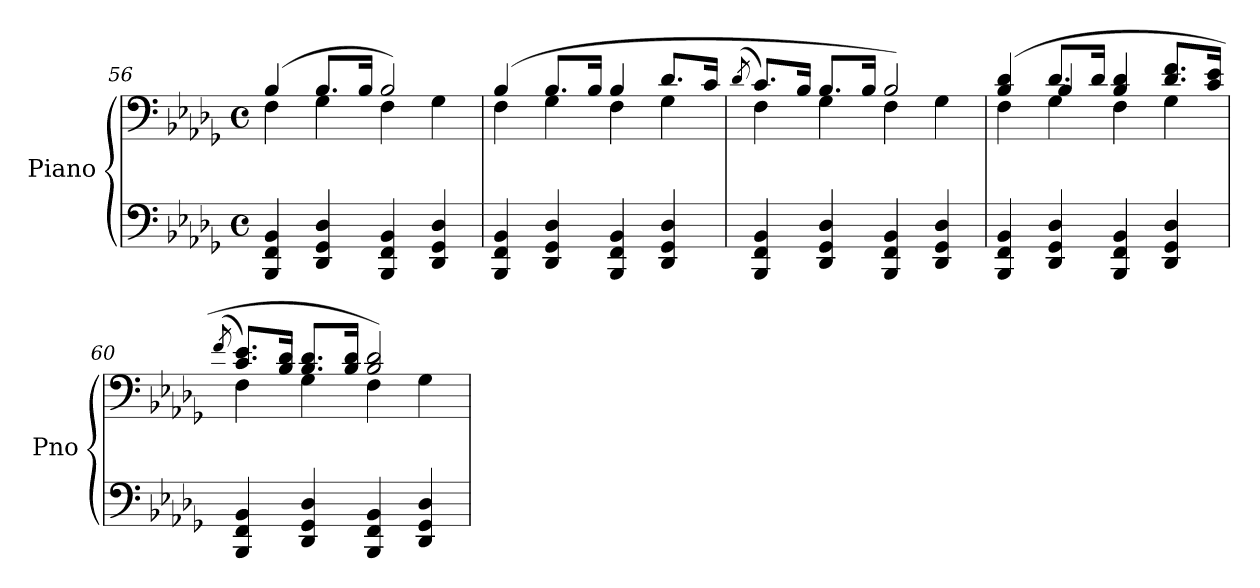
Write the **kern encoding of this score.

**kern	**kern
*part1	*part1
*staff2	*staff1
*I"Piano	*
*I'Pno	*
*clefF4	*clefF4
*k[b-e-a-d-g-]	*k[b-e-a-d-g-]
*M4/4	*M4/4
*met(c)	*met(c)
=56	=56
*	*^
4BBB-/ 4FF/ 4BB-/	(4B-/	4F\
4DD-/ 4GG-/ 4D-/	8.B-/L	4G-\
.	16B-/Jk	.
4BBB-/ 4FF/ 4BB-/	2B-/)	4F\
4DD-/ 4GG-/ 4D-/	.	4G-\
=57	=57	=57
4BBB-/ 4FF/ 4BB-/	(4B-/	4F\
4DD-/ 4GG-/ 4D-/	8.B-/L	4G-\
.	16B-/Jk	.
4BBB-/ 4FF/ 4BB-/	4B-/	4F\
4DD-/ 4GG-/ 4D-/	8.d-/L	4G-\
.	16c/Jk	.
=58	=58	=58
.	(8qd-/	.
4BBB-/ 4FF/ 4BB-/	8.c/L)	4F\
.	16B-/Jk	.
4DD-/ 4GG-/ 4D-/	8.B-/L	4G-\
.	16B-/Jk	.
4BBB-/ 4FF/ 4BB-/	2B-/)	4F\
4DD-/ 4GG-/ 4D-/	.	4G-\
=59	=59	=59
*	*	*^
4BBB-/ 4FF/ 4BB-/	(4B-/ 4d-/	4F\	4ryy
4DD-/ 4GG-/ 4D-/	8.d-/L	4G-\	4B-/
.	16d-/Jk	.	.
4BBB-/ 4FF/ 4BB-/	4B-/ 4d-/	4F\	2ryy
4DD-/ 4GG-/ 4D-/	8.d-/ 8.f/L	4G-\	.
.	16c/ 16e-/Jk	.	.
*	*v	*v	*v
!!LO:LB:g=z
=60	=60
.	(>8qf/
*	*^
4BBB-/ 4FF/ 4BB-/	8.c/ 8.e-/L)	4F\
.	16B-/ 16d-/Jk	.
4DD-/ 4GG-/ 4D-/	8.B-/ 8.d-/L	4G-\
.	16B-/ 16d-/Jk	.
4BBB-/ 4FF/ 4BB-/	2B-/ 2d-/)	4F\
4DD-/ 4GG-/ 4D-/	.	4G-\
*	*v	*v
=	=
*-	*-
